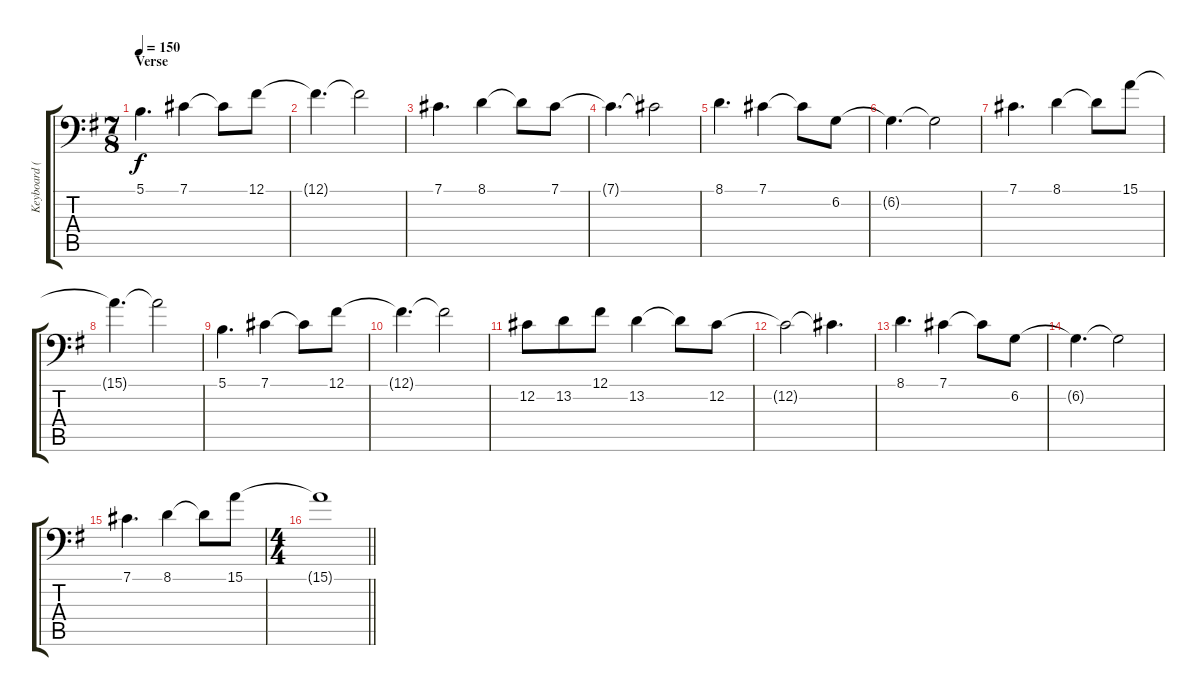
\track ("Keyboard (backup)" "Keyboard (") {instrument acousticgrandpiano}
\staff {score tabs}
\tuning (Gb3 Db3 A2 E2 B1 Gb1) {hide}
\ts (7 8)
\section ("" "Verse")
\tempo 150
\clef f4
\ks g
5.1.4{d dy f volume 11 instrument pad5bowed} 7.1.4{beam split} 7.1{t}.8 12.1.8 |
12.1{t}.4{d} 12.1{t}.2 |
7.1.4{d beam merge} 8.1.4 8.1{t}.8 7.1.8 |
7.1{t}.4{d} 7.1{t}.2 |
8.1.4{d beam merge} 7.1.4 7.1{t}.8 6.2.8 |
6.2{t}.4{d} 6.2{t}.2 |
7.1.4{d beam merge} 8.1.4 8.1{t}.8 15.1.8 |
15.1{t}.4{d} 15.1{t}.2 |
5.1.4{d} 7.1.4{beam split} 7.1{t}.8 12.1.8 |
12.1{t}.4{d} 12.1{t}.2 |
12.2.8 13.2.8 12.1.8{beam merge} 13.2.4 13.2{t}.8 12.2.8 |
12.2{t}.2 12.2{t}.4{d} |
8.1.4{d beam merge} 7.1.4 7.1{t}.8 6.2.8 |
6.2{t}.4{d} 6.2{t}.2 |
7.1.4{d beam merge} 8.1.4 8.1{t}.8 15.1.8 |
\ts (4 4)
\barLineRight lightlight
15.1{t}.1
